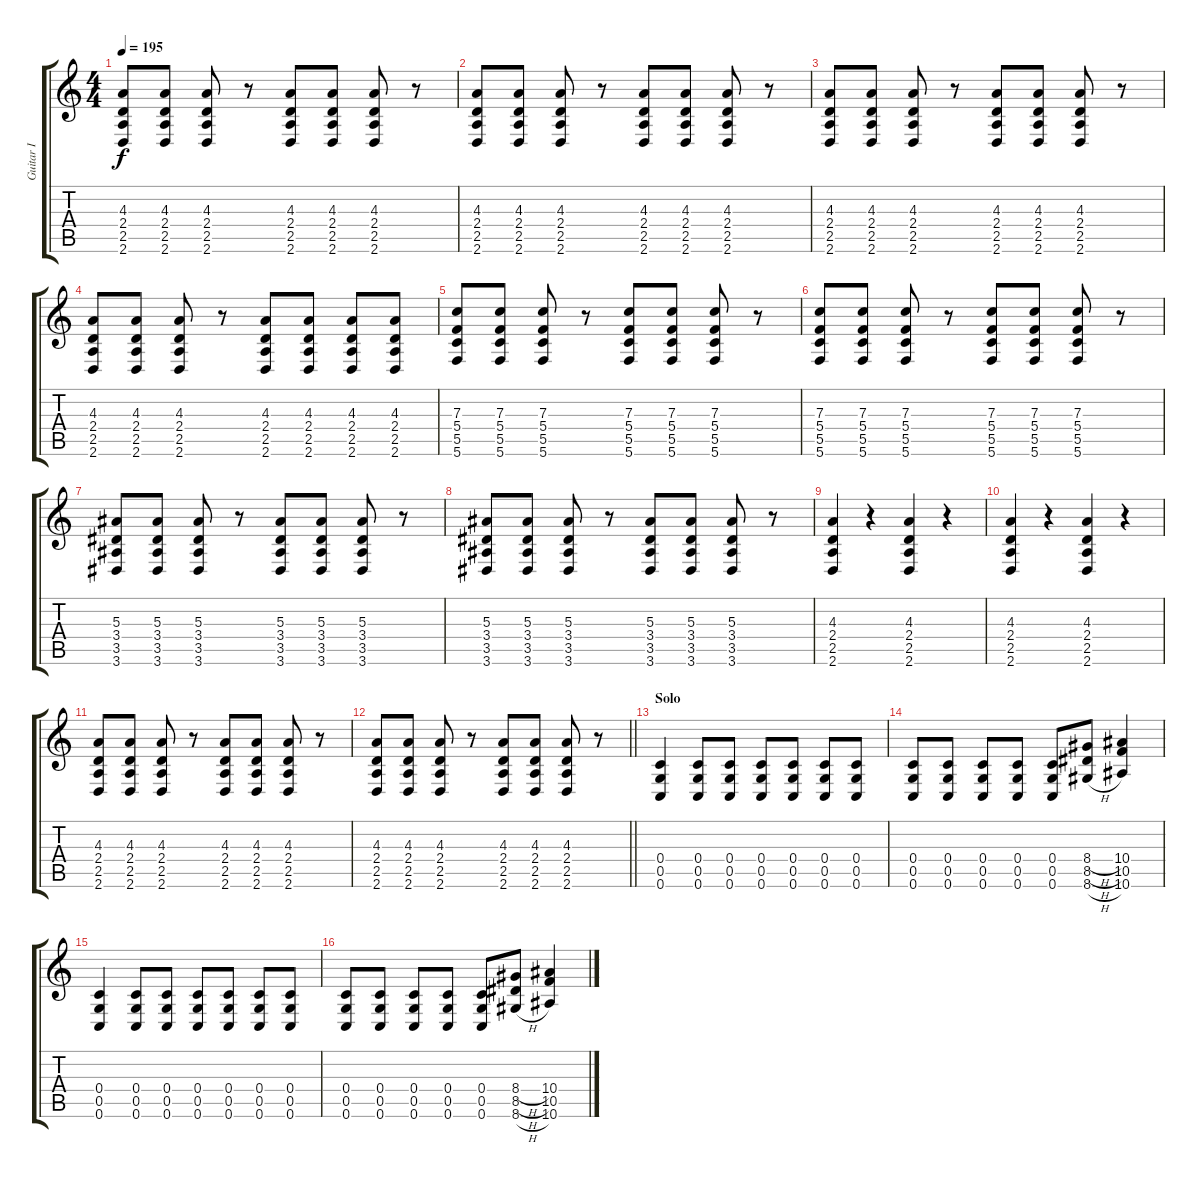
\track ("Guitar I" "Guitar I") {instrument distortionguitar}
\staff {score tabs}
\tuning (D4 A3 F3 C3 G2 C2) {hide}
\ts (4 4)
\tempo 195
\clef g2
\ks c
(4.3 2.4 2.5 2.6).8{dy f} (4.3 2.4 2.5 2.6).8 (4.3 2.4 2.5 2.6).8 r.8 (4.3 2.4 2.5 2.6).8 (4.3 2.4 2.5 2.6).8 (4.3 2.4 2.5 2.6).8 r.8 |
(4.3 2.4 2.5 2.6).8 (4.3 2.4 2.5 2.6).8 (4.3 2.4 2.5 2.6).8 r.8 (4.3 2.4 2.5 2.6).8 (4.3 2.4 2.5 2.6).8 (4.3 2.4 2.5 2.6).8 r.8 |
(4.3 2.4 2.5 2.6).8 (4.3 2.4 2.5 2.6).8 (4.3 2.4 2.5 2.6).8 r.8 (4.3 2.4 2.5 2.6).8 (4.3 2.4 2.5 2.6).8 (4.3 2.4 2.5 2.6).8 r.8 |
(4.3 2.4 2.5 2.6).8 (4.3 2.4 2.5 2.6).8 (4.3 2.4 2.5 2.6).8 r.8 (4.3 2.4 2.5 2.6).8 (4.3 2.4 2.5 2.6).8 (4.3 2.4 2.5 2.6).8 (4.3 2.4 2.5 2.6).8 |
(7.3 5.4 5.5 5.6).8 (7.3 5.4 5.5 5.6).8 (7.3 5.4 5.5 5.6).8 r.8 (7.3 5.4 5.5 5.6).8 (7.3 5.4 5.5 5.6).8 (7.3 5.4 5.5 5.6).8 r.8 |
(7.3 5.4 5.5 5.6).8 (7.3 5.4 5.5 5.6).8 (7.3 5.4 5.5 5.6).8 r.8 (7.3 5.4 5.5 5.6).8 (7.3 5.4 5.5 5.6).8 (7.3 5.4 5.5 5.6).8 r.8 |
(5.3 3.4 3.5 3.6).8 (5.3 3.4 3.5 3.6).8 (5.3 3.4 3.5 3.6).8 r.8 (5.3 3.4 3.5 3.6).8 (5.3 3.4 3.5 3.6).8 (5.3 3.4 3.5 3.6).8 r.8 |
(5.3 3.4 3.5 3.6).8 (5.3 3.4 3.5 3.6).8 (5.3 3.4 3.5 3.6).8 r.8 (5.3 3.4 3.5 3.6).8 (5.3 3.4 3.5 3.6).8 (5.3 3.4 3.5 3.6).8 r.8 |
(4.3 2.4 2.5 2.6).4 r.4 (4.3 2.4 2.5 2.6).4 r.4 |
(4.3 2.4 2.5 2.6).4 r.4 (4.3 2.4 2.5 2.6).4 r.4 |
(4.3 2.4 2.5 2.6).8 (4.3 2.4 2.5 2.6).8 (4.3 2.4 2.5 2.6).8 r.8 (4.3 2.4 2.5 2.6).8 (4.3 2.4 2.5 2.6).8 (4.3 2.4 2.5 2.6).8 r.8 |
\barLineRight lightlight
(4.3 2.4 2.5 2.6).8 (4.3 2.4 2.5 2.6).8 (4.3 2.4 2.5 2.6).8 r.8 (4.3 2.4 2.5 2.6).8 (4.3 2.4 2.5 2.6).8 (4.3 2.4 2.5 2.6).8 r.8 |
\section ("" "Solo")
(0.4 0.5 0.6).4 (0.4 0.5 0.6).8 (0.4 0.5 0.6).8 (0.4 0.5 0.6).8 (0.4 0.5 0.6).8 (0.4 0.5 0.6).8 (0.4 0.5 0.6).8 |
(0.4 0.5 0.6).8 (0.4 0.5 0.6).8 (0.4 0.5 0.6).8 (0.4 0.5 0.6).8 (0.4 0.5 0.6).8 (8.4{h} 8.5{h} 8.6{h}).8 (10.4 10.5 10.6).4 |
(0.4 0.5 0.6).4 (0.4 0.5 0.6).8 (0.4 0.5 0.6).8 (0.4 0.5 0.6).8 (0.4 0.5 0.6).8 (0.4 0.5 0.6).8 (0.4 0.5 0.6).8 |
(0.4 0.5 0.6).8 (0.4 0.5 0.6).8 (0.4 0.5 0.6).8 (0.4 0.5 0.6).8 (0.4 0.5 0.6).8 (8.4{h} 8.5{h} 8.6{h}).8 (10.4 10.5 10.6).4
